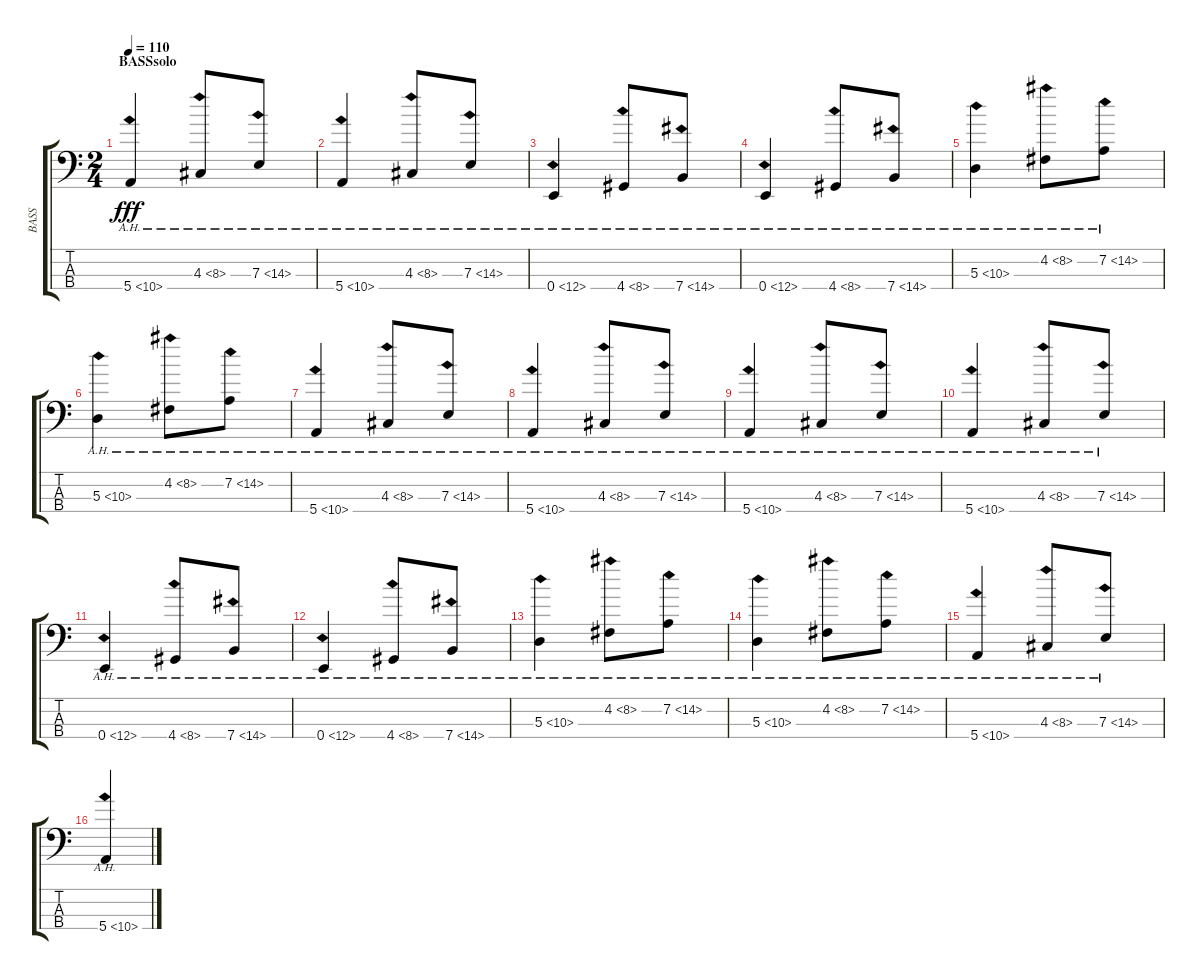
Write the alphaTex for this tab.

\track ("BASS" "BASS") {instrument fretlessbass}
\staff {score tabs}
\tuning (G2 D2 A1 E1) {hide}
\ts (2 4)
\section ("" "BASSsolo")
\tempo 110
\clef f4
\ks c
5.4{ah 5}.4{dy fff} 4.3{ah 4}.8 7.3{ah 7}.8 |
5.4{ah 5}.4 4.3{ah 4}.8 7.3{ah 7}.8 |
0.4{ah 12}.4 4.4{ah 4}.8 7.4{ah 7}.8 |
0.4{ah 12}.4 4.4{ah 4}.8 7.4{ah 7}.8 |
5.3{ah 5}.4 4.2{ah 4}.8 7.2{ah 7}.8 |
5.3{ah 5}.4 4.2{ah 4}.8 7.2{ah 7}.8 |
5.4{ah 5}.4 4.3{ah 4}.8 7.3{ah 7}.8 |
5.4{ah 5}.4 4.3{ah 4}.8 7.3{ah 7}.8 |
5.4{ah 5}.4 4.3{ah 4}.8 7.3{ah 7}.8 |
5.4{ah 5}.4 4.3{ah 4}.8 7.3{ah 7}.8 |
0.4{ah 12}.4 4.4{ah 4}.8 7.4{ah 7}.8 |
0.4{ah 12}.4 4.4{ah 4}.8 7.4{ah 7}.8 |
5.3{ah 5}.4 4.2{ah 4}.8 7.2{ah 7}.8 |
5.3{ah 5}.4 4.2{ah 4}.8 7.2{ah 7}.8 |
5.4{ah 5}.4 4.3{ah 4}.8 7.3{ah 7}.8 |
5.4{ah 5}.4
